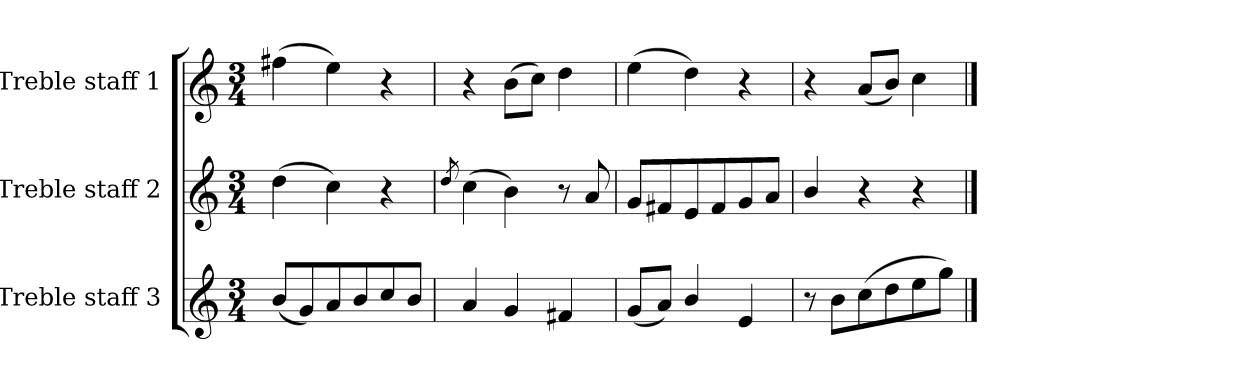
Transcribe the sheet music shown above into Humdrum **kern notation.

**kern	**kern	**kern
*part3	*part2	*part1
*staff3	*staff2	*staff1
*I"Treble staff 3	*I"Treble staff 2	*I"Treble staff 1
*I'Tr. 3	*I'Tr. 2	*I'Tr. 1
*clefG2	*clefG2	*clefG2
*k[]	*k[]	*k[]
*C:	*C:	*C:
*M3/4	*M3/4	*M3/4
=1	=1	=1
(8b/L	(4dd\	(4ff#X\
8g/)	.	.
8a/	4cc\)	4ee\)
8b/	.	.
8cc/	4r	4r
8b/J	.	.
=2	=2	=2
.	8qdd/	.
4a/	(4cc\	4r
4g/	4b\)	(8b\L
.	.	8cc\J)
4f#X/	8r	4dd\
.	8a/	.
=3	=3	=3
(8g/L	8g/L	(4ee\
8a/J)	8f#X/	.
4b/	8e/	4dd\)
.	8f#/	.
4e/	8g/	4r
.	8a/J	.
=4	=4	=4
8r	4b/	4r
8b\L	.	.
(8cc\	4r	(8a/L
8dd\	.	8b/J)
8ee\	4r	4cc\
8gg\J)	.	.
==	==	==
*-	*-	*-
